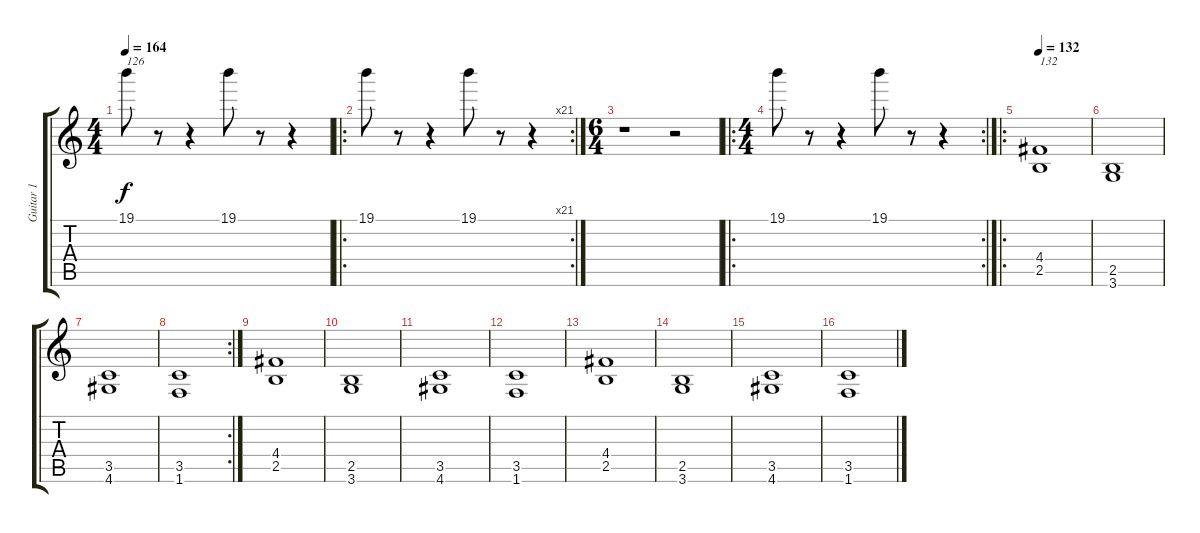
\track ("Guitar 1" "Guitar 1") {instrument distortionguitar}
\staff {score tabs}
\tuning (E4 B3 G3 D3 A2 E2) {hide}
\ts (4 4)
\tempo 164
\tempo 126
\tempo 164
\clef g2
\ks c
19.1.8{txt "126" dy f instrument distortionguitar} r.8 r.4 19.1.8 r.8 r.4 |
\ro
\rc 21
19.1.8 r.8 r.4 19.1.8 r.8 r.4 |
\ts (6 4)
r.1 r.2 |
\ro
\rc 2
\ts (4 4)
19.1.8 r.8 r.4 19.1.8 r.8 r.4 |
\ro
\tempo 132
(4.4 2.5).1{txt "132"} |
(2.5 3.6).1 |
(3.5 4.6).1 |
\rc 2
(3.5 1.6).1 |
(4.4 2.5).1 |
(2.5 3.6).1 |
(3.5 4.6).1 |
(3.5 1.6).1 |
(4.4 2.5).1 |
(2.5 3.6).1 |
(3.5 4.6).1 |
(3.5 1.6).1
